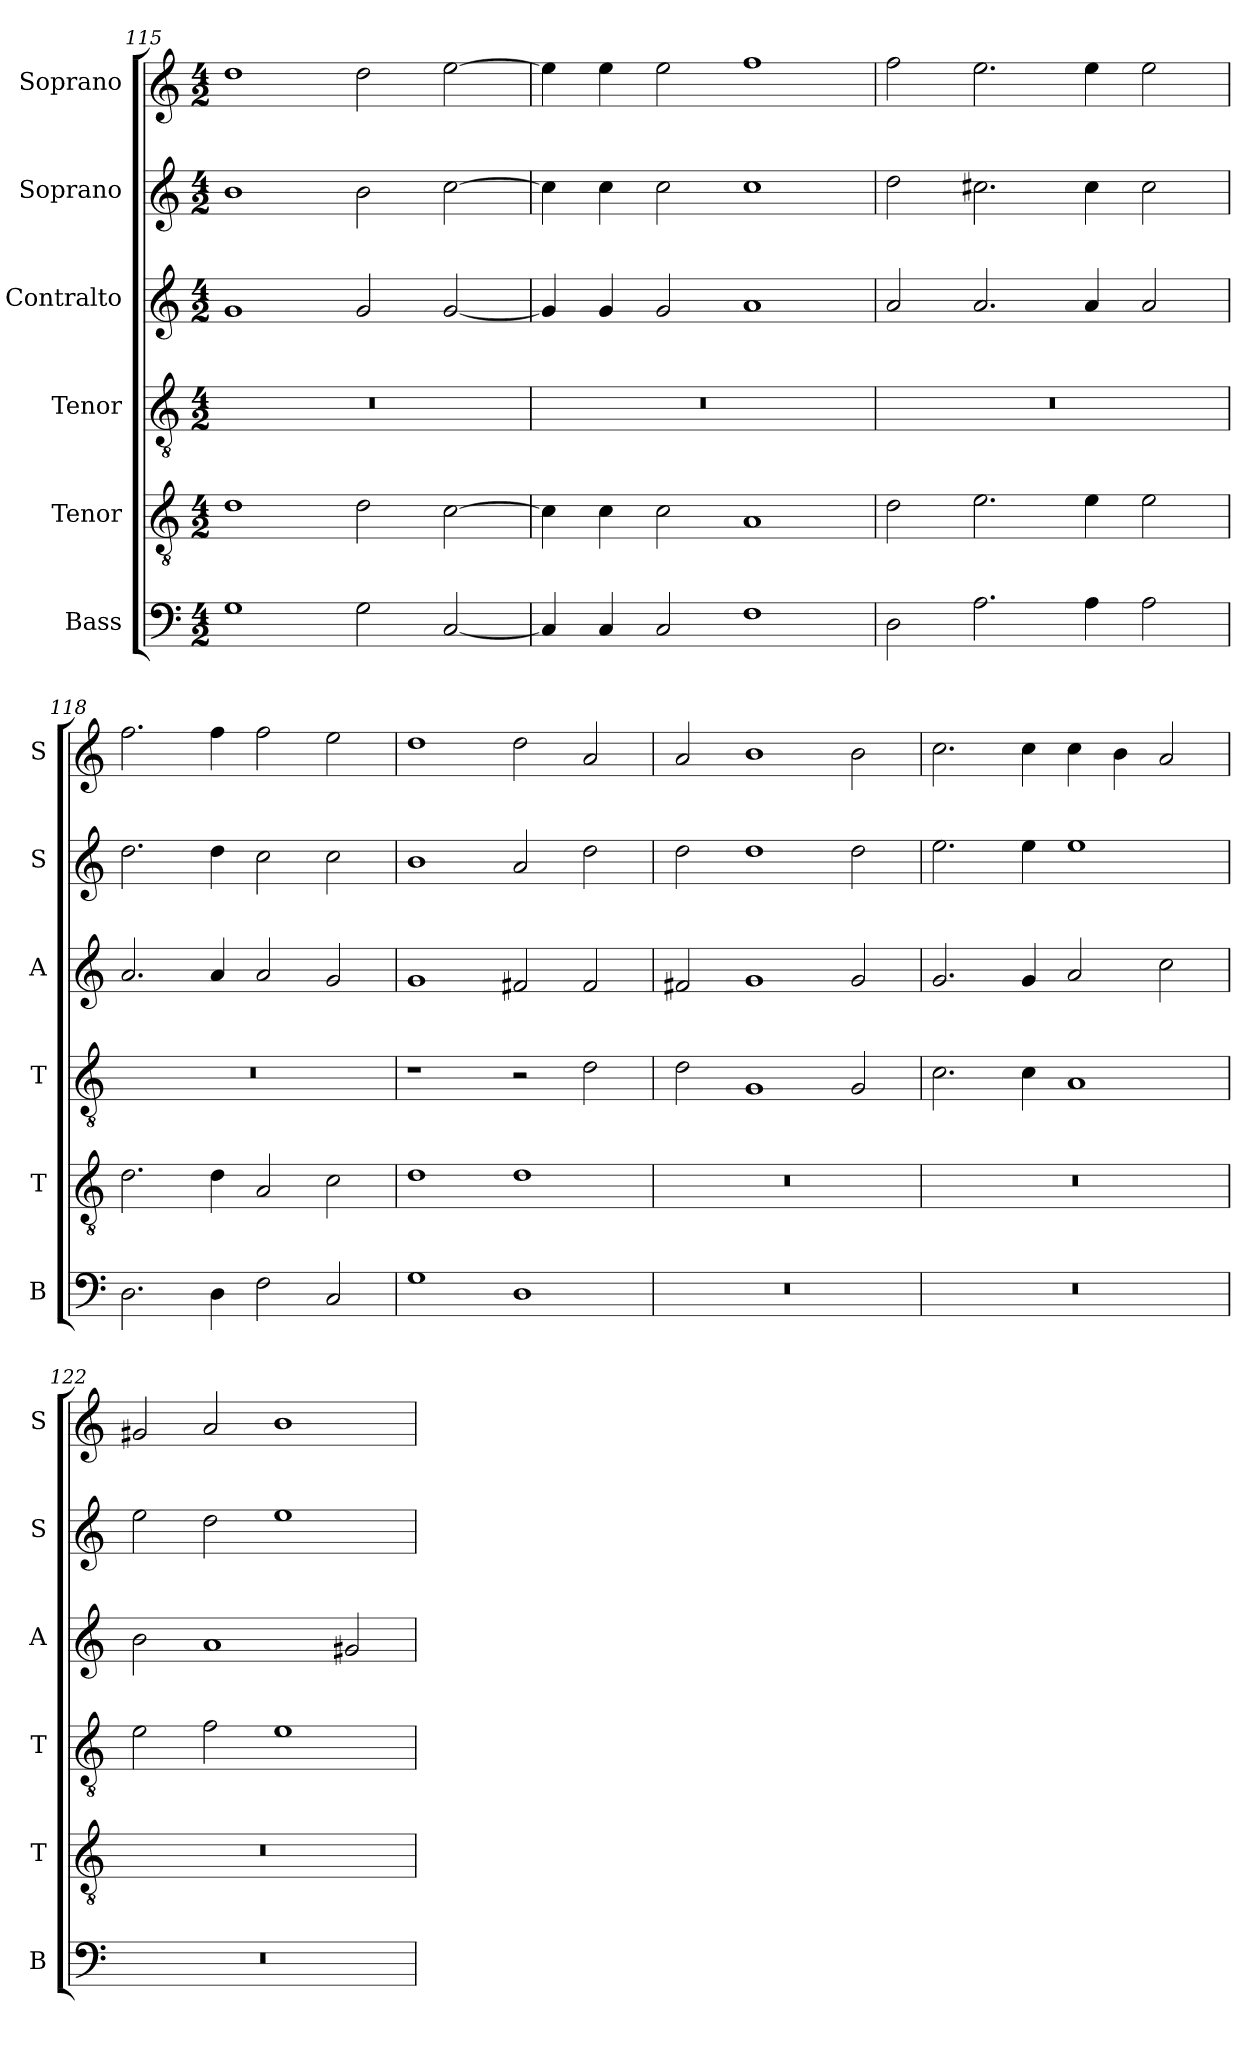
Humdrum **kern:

**kern	**kern	**kern	**kern	**kern	**kern
*part6	*part5	*part4	*part3	*part2	*part1
*staff6	*staff5	*staff4	*staff3	*staff2	*staff1
*I"Bass	*I"Tenor	*I"Tenor	*I"Contralto	*I"Soprano	*I"Soprano
*I'B	*I'T	*I'T	*I'A	*I'S	*I'S
*clefF4	*clefGv2	*clefGv2	*clefG2	*clefG2	*clefG2
*k[]	*k[]	*k[]	*k[]	*k[]	*k[]
*G:mix	*G:mix	*G:mix	*G:mix	*G:mix	*G:mix
*M4/2	*M4/2	*M4/2	*M4/2	*M4/2	*M4/2
=115	=115	=115	=115	=115	=115
1G	1d	0r	1g	1b	1dd
2G	2d	.	2g	2b	2dd
[2C	[2c	.	[2g	[2cc	[2ee
=116	=116	=116	=116	=116	=116
4C]	4c]	0r	4g]	4cc]	4ee]
4C	4c	.	4g	4cc	4ee
2C	2c	.	2g	2cc	2ee
1F	1A	.	1a	1cc	1ff
=117	=117	=117	=117	=117	=117
2D	2d	0r	2a	2dd	2ff
2.A	2.e	.	2.a	2.cc#X	2.ee
4A	4e	.	4a	4cc#	4ee
2A	2e	.	2a	2cc#	2ee
=118	=118	=118	=118	=118	=118
2.D	2.d	0r	2.a	2.dd	2.ff
4D	4d	.	4a	4dd	4ff
2F	2A	.	2a	2cc	2ff
2C	2c	.	2g	2cc	2ee
=119	=119	=119	=119	=119	=119
1G	1d	1r	1g	1b	1dd
1D	1d	2r	2f#X	2a	2dd
.	.	2d	2f#	2dd	2a
=120	=120	=120	=120	=120	=120
0r	0r	2d	2f#X	2dd	2a
.	.	1G	1g	1dd	1b
.	.	2G	2g	2dd	2b
=121	=121	=121	=121	=121	=121
0r	0r	2.c	2.g	2.ee	2.cc
.	.	4c	4g	4ee	4cc
.	.	1A	2a	1ee	4cc
.	.	.	.	.	4b
.	.	.	2cc	.	2a
=122	=122	=122	=122	=122	=122
0r	0r	2e	2b	2ee	2g#X
.	.	2f	1a	2dd	2a
.	.	1e	.	1ee	1b
.	.	.	2g#X	.	.
=	=	=	=	=	=
*-	*-	*-	*-	*-	*-
